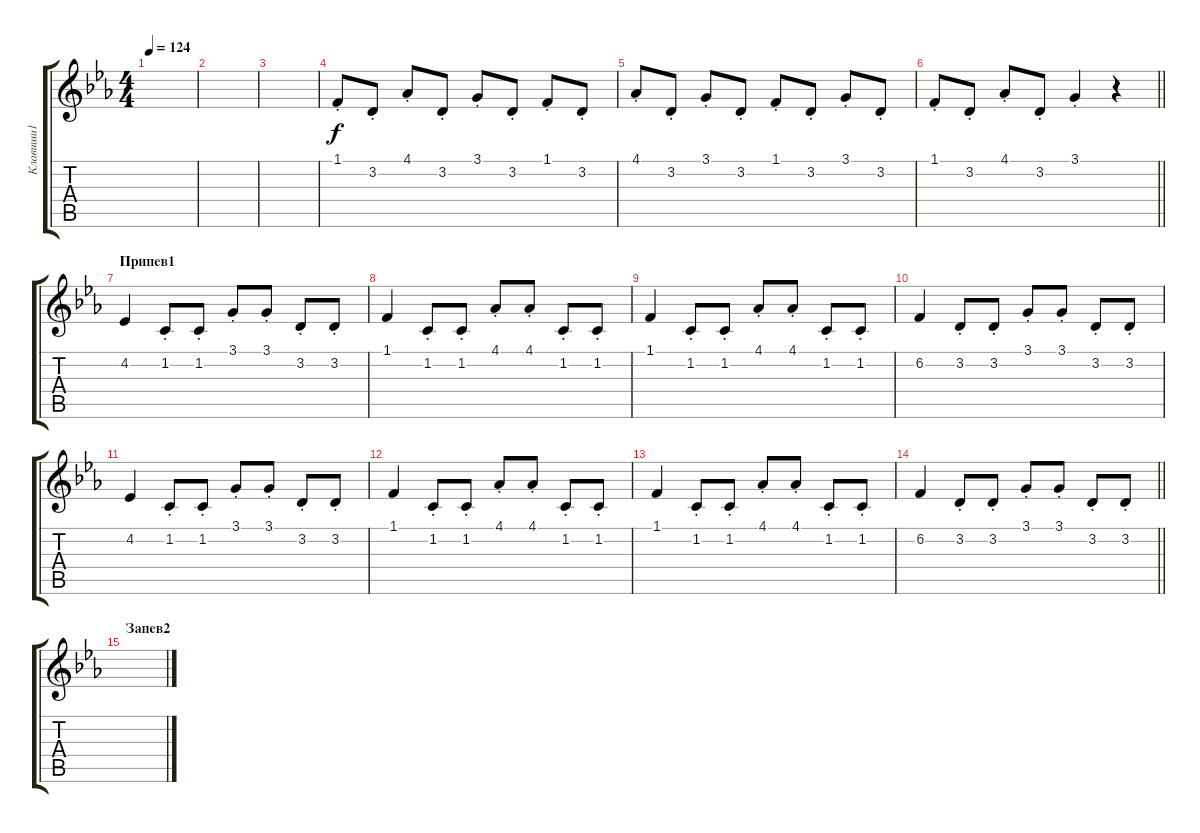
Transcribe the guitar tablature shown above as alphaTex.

\track ("Клавиши1" "Клавиши1") {instrument lead1square}
\staff {score tabs}
\tuning (E4 B3 G3 D3 A2 E2) {hide}
\ts (4 4)
\tempo 124
\clef g2
\ks cminor
|
|
|
1.1{st}.8 3.2{st}.8 4.1{st}.8 3.2{st}.8 3.1{st}.8 3.2{st}.8 1.1{st}.8 3.2{st}.8 |
4.1{st}.8 3.2{st}.8 3.1{st}.8 3.2{st}.8 1.1{st}.8 3.2{st}.8 3.1{st}.8 3.2{st}.8 |
\barLineRight lightlight
1.1{st}.8 3.2{st}.8 4.1{st}.8 3.2{st}.8 3.1{st}.4 r.4 |
\section ("" "Припев1")
4.2.4 1.2{st}.8 1.2{st}.8 3.1{st}.8 3.1{st}.8 3.2{st}.8 3.2{st}.8 |
1.1.4 1.2{st}.8 1.2{st}.8 4.1{st}.8 4.1{st}.8 1.2{st}.8 1.2{st}.8 |
1.1.4 1.2{st}.8 1.2{st}.8 4.1{st}.8 4.1{st}.8 1.2{st}.8 1.2{st}.8 |
6.2.4 3.2{st}.8 3.2{st}.8 3.1{st}.8 3.1{st}.8 3.2{st}.8 3.2{st}.8 |
4.2.4 1.2{st}.8 1.2{st}.8 3.1{st}.8 3.1{st}.8 3.2{st}.8 3.2{st}.8 |
1.1.4 1.2{st}.8 1.2{st}.8 4.1{st}.8 4.1{st}.8 1.2{st}.8 1.2{st}.8 |
1.1.4 1.2{st}.8 1.2{st}.8 4.1{st}.8 4.1{st}.8 1.2{st}.8 1.2{st}.8 |
\barLineRight lightlight
6.2.4 3.2{st}.8 3.2{st}.8 3.1{st}.8 3.1{st}.8 3.2{st}.8 3.2{st}.8 |
\section ("" "Запев2")
